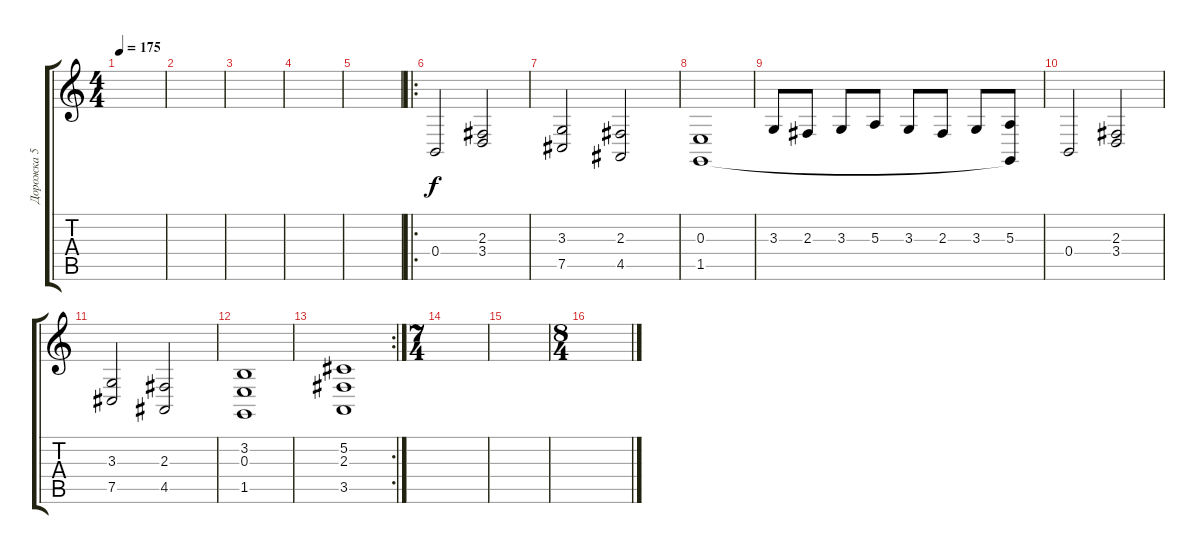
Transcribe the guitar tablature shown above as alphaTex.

\track ("Дорожка 5" "Дорожка 5") {instrument lead2sawtooth}
\staff {score tabs}
\tuning (Db4 Ab3 E3 B2 Gb2 B1) {hide}
\ts (4 4)
\tempo 175
\clef g2
\ks c
|
|
|
|
|
\ro
0.4.2{instrument lead2sawtooth} (2.3 3.4).2 |
(3.3 7.5).2 (2.3 4.5).2 |
(0.3 1.5).1 |
3.3.8 2.3.8 3.3.8 5.3.8 3.3.8 2.3.8 3.3.8 (5.3 1.5{t}).8 |
0.4.2 (2.3 3.4).2 |
(3.3 7.5).2 (2.3 4.5).2 |
(3.2 0.3 1.5).1 |
\rc 2
(5.2 2.3 3.5).1 |
\ts (7 4)
|
|
\ts (8 4)
